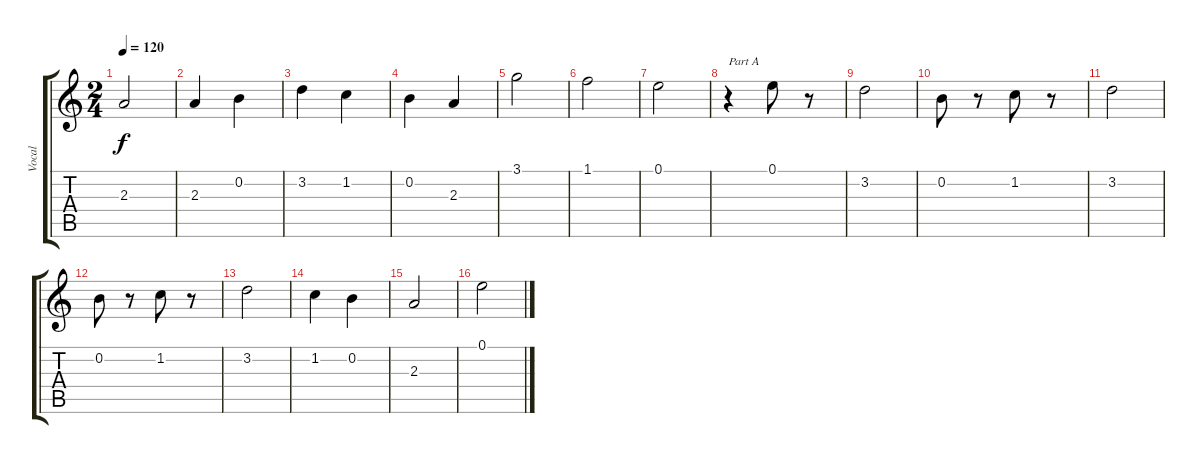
\track ("Vocal" "Vocal") {instrument acousticguitarsteel}
\staff {score tabs}
\tuning (E4 B3 G3 D3 A2 E2) {hide}
\ts (2 4)
\tempo 120
\clef g2
\ks c
2.3.2{dy f} |
2.3.4 0.2.4 |
3.2.4 1.2.4 |
0.2.4 2.3.4 |
3.1.2 |
1.1.2 |
0.1.2 |
r.4{txt "Part A"} 0.1.8 r.8 |
3.2.2 |
0.2.8 r.8 1.2.8 r.8 |
3.2.2 |
0.2.8 r.8 1.2.8 r.8 |
3.2.2 |
1.2.4 0.2.4 |
2.3.2 |
0.1.2
